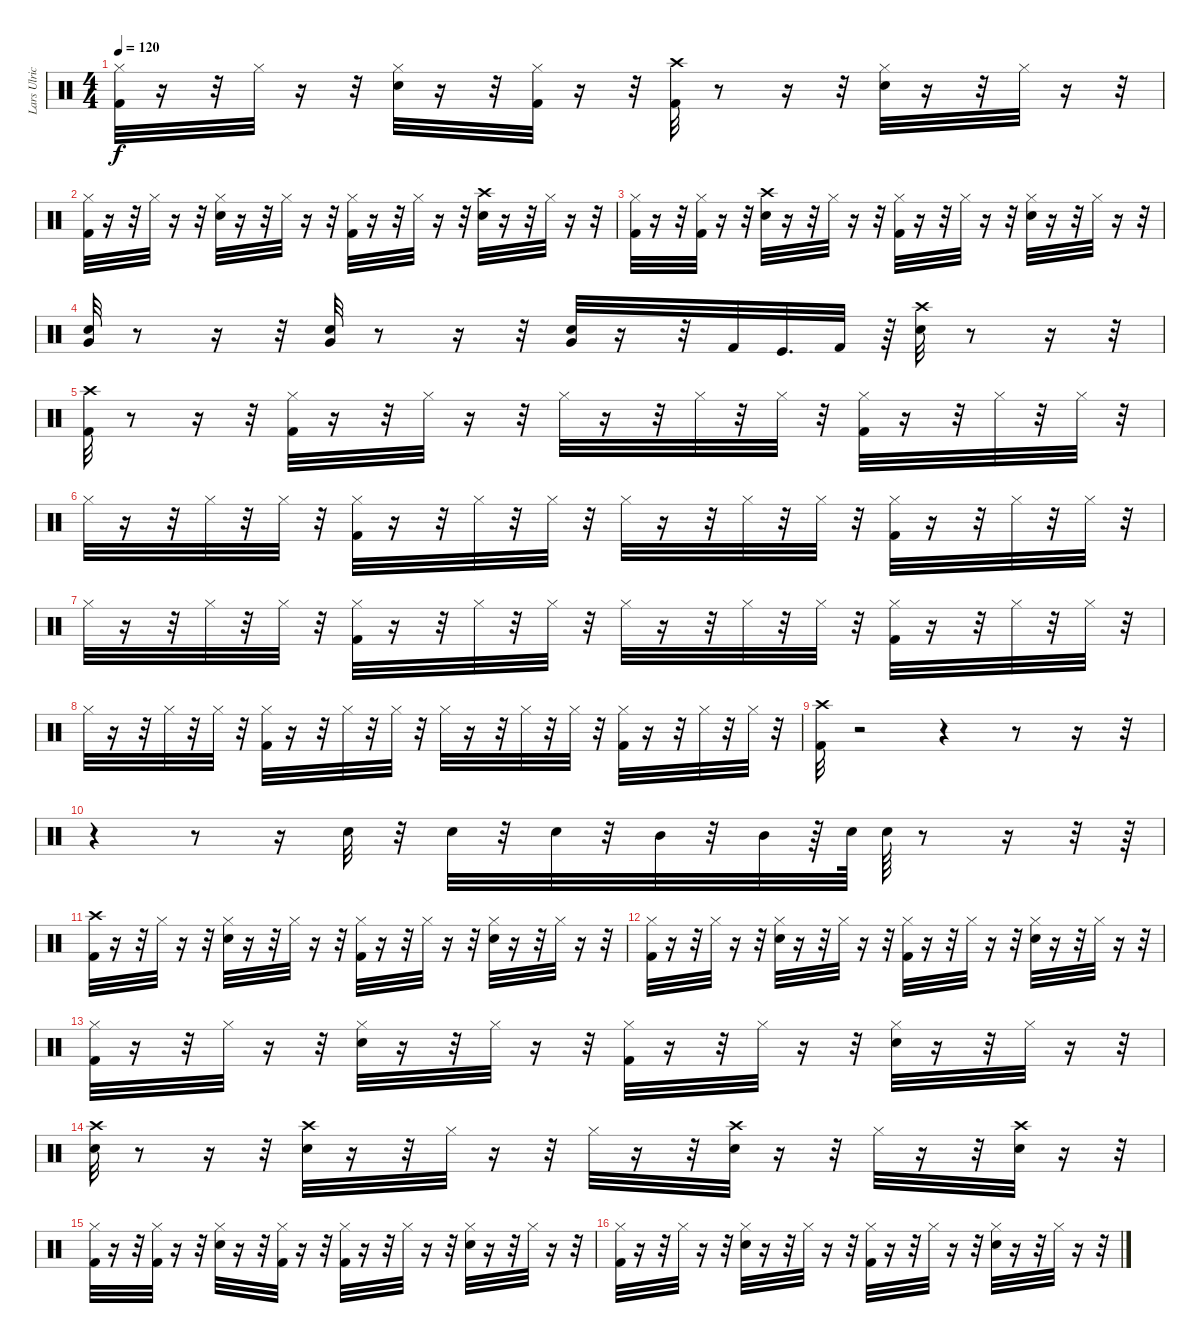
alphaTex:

\track ("Lars Ulrich" "Lars Ulric") {instrument percussion}
\staff {score}
\articulation defaults
\ts (4 4)
\tempo 120
\clef neutral
\ks c
("Kick (hit) 2" "Hi-Hat (closed)").32{dy f} r.16 r.32 "Hi-Hat (closed)".32 r.16 r.32 ("Snare (hit) 2" "Hi-Hat (closed)").32 r.16 r.32 ("Kick (hit) 2" "Hi-Hat (closed)").32 r.16 r.32 ("Crash high (hit)" "Kick (hit) 2").32 r.8 r.16 r.32 ("Hi-Hat (closed)" "Snare (hit) 2").32 r.16 r.32 "Hi-Hat (closed)".32 r.16 r.32 |
("Kick (hit) 2" "Hi-Hat (closed)").32 r.16 r.32 "Hi-Hat (closed)".32 r.16 r.32 ("Snare (hit) 2" "Hi-Hat (closed)").32 r.16 r.32 "Hi-Hat (closed)".32 r.16 r.32 ("Hi-Hat (closed)" "Kick (hit) 2").32 r.16 r.32 "Hi-Hat (closed)".32 r.16 r.32 ("Crash high (hit)" "Snare (hit) 2").32 r.16 r.32 "Hi-Hat (closed)".32 r.16 r.32 |
("Hi-Hat (closed)" "Kick (hit) 2").32 r.16 r.32 ("Hi-Hat (closed)" "Kick (hit) 2").32 r.16 r.32 ("Crash high (hit)" "Snare (hit) 2").32 r.16 r.32 "Hi-Hat (closed)".32 r.16 r.32 ("Kick (hit) 2" "Hi-Hat (closed)").32 r.16 r.32 "Hi-Hat (closed)".32 r.16 r.32 ("Hi-Hat (closed)" "Snare (hit) 2").32 r.16 r.32 "Hi-Hat (closed)".32 r.16 r.32 |
("Very Low Tom (hit)" "Snare (hit) 2").32 r.8 r.16 r.32 ("Very Low Tom (hit)" "Snare (hit) 2").32 r.8 r.16 r.32 ("Very Low Tom (hit)" "Snare (hit) 2").32 r.16 r.32 "Kick (hit) 2".32 "Kick (hit)".32{d} "Kick (hit) 2".32 r.64 ("Crash high (hit)" "Snare (hit) 2").32 r.8 r.16 r.32 |
("Kick (hit) 2" "Crash high (hit)").32 r.8 r.16 r.32 ("Hi-Hat (closed)" "Kick (hit) 2").32 r.16 r.32 "Hi-Hat (closed)".32 r.16 r.32 "Hi-Hat (closed)".32 r.16 r.32 "Hi-Hat (closed)".32 r.32 "Hi-Hat (closed)".32 r.32 ("Hi-Hat (closed)" "Kick (hit) 2").32 r.16 r.32 "Hi-Hat (closed)".32 r.32 "Hi-Hat (closed)".32 r.32 |
"Hi-Hat (closed)".32 r.16 r.32 "Hi-Hat (closed)".32 r.32 "Hi-Hat (closed)".32 r.32 ("Kick (hit) 2" "Hi-Hat (closed)").32 r.16 r.32 "Hi-Hat (closed)".32 r.32 "Hi-Hat (closed)".32 r.32 "Hi-Hat (closed)".32 r.16 r.32 "Hi-Hat (closed)".32 r.32 "Hi-Hat (closed)".32 r.32 ("Kick (hit) 2" "Hi-Hat (closed)").32 r.16 r.32 "Hi-Hat (closed)".32 r.32 "Hi-Hat (closed)".32 r.32 |
"Hi-Hat (closed)".32 r.16 r.32 "Hi-Hat (closed)".32 r.32 "Hi-Hat (closed)".32 r.32 ("Kick (hit) 2" "Hi-Hat (closed)").32 r.16 r.32 "Hi-Hat (closed)".32 r.32 "Hi-Hat (closed)".32 r.32 "Hi-Hat (closed)".32 r.16 r.32 "Hi-Hat (closed)".32 r.32 "Hi-Hat (closed)".32 r.32 ("Kick (hit) 2" "Hi-Hat (closed)").32 r.16 r.32 "Hi-Hat (closed)".32 r.32 "Hi-Hat (closed)".32 r.32 |
"Hi-Hat (closed)".32 r.16 r.32 "Hi-Hat (closed)".32 r.32 "Hi-Hat (closed)".32 r.32 ("Kick (hit) 2" "Hi-Hat (closed)").32 r.16 r.32 "Hi-Hat (closed)".32 r.32 "Hi-Hat (closed)".32 r.32 "Hi-Hat (closed)".32 r.16 r.32 "Hi-Hat (closed)".32 r.32 "Hi-Hat (closed)".32 r.32 ("Kick (hit) 2" "Hi-Hat (closed)").32 r.16 r.32 "Hi-Hat (closed)".32 r.32 "Hi-Hat (closed)".32 r.32 |
("Kick (hit) 2" "Crash high (hit)").32 r.2 r.4 r.8 r.16 r.32 |
r.4 r.8 r.16 "Snare (hit) 2".32 r.32 "Snare (hit) 2".32 r.32 "Snare (hit) 2".32 r.32 "Mid Tom (hit)".32 r.32 "Mid Tom (hit)".32 r.64 "Snare (hit) 2".64 "Snare (hit) 2".64 r.8 r.16 r.32 r.64 |
("Kick (hit) 2" "Crash high (hit)").32 r.16 r.32 "Hi-Hat (closed)".32 r.16 r.32 ("Snare (hit) 2" "Hi-Hat (closed)").32 r.16 r.32 "Hi-Hat (closed)".32 r.16 r.32 ("Hi-Hat (closed)" "Kick (hit) 2").32 r.16 r.32 "Hi-Hat (closed)".32 r.16 r.32 ("Snare (hit) 2" "Hi-Hat (closed)").32 r.16 r.32 "Hi-Hat (closed)".32 r.16 r.32 |
("Kick (hit) 2" "Hi-Hat (closed)").32 r.16 r.32 "Hi-Hat (closed)".32 r.16 r.32 ("Snare (hit) 2" "Hi-Hat (closed)").32 r.16 r.32 "Hi-Hat (closed)".32 r.16 r.32 ("Kick (hit) 2" "Hi-Hat (closed)").32 r.16 r.32 "Hi-Hat (closed)".32 r.16 r.32 ("Snare (hit) 2" "Hi-Hat (closed)").32 r.16 r.32 "Hi-Hat (closed)".32 r.16 r.32 |
("Kick (hit) 2" "Hi-Hat (closed)").32 r.16 r.32 "Hi-Hat (closed)".32 r.16 r.32 ("Snare (hit) 2" "Hi-Hat (closed)").32 r.16 r.32 "Hi-Hat (closed)".32 r.16 r.32 ("Kick (hit) 2" "Hi-Hat (closed)").32 r.16 r.32 "Hi-Hat (closed)".32 r.16 r.32 ("Snare (hit) 2" "Hi-Hat (closed)").32 r.16 r.32 "Hi-Hat (closed)".32 r.16 r.32 |
("Snare (hit) 2" "Crash high (hit)").32 r.8 r.16 r.32 ("Crash high (hit)" "Snare (hit) 2").32 r.16 r.32 "Hi-Hat (closed)".32 r.16 r.32 "Hi-Hat (closed)".32 r.16 r.32 ("Crash high (hit)" "Snare (hit) 2").32 r.16 r.32 "Hi-Hat (closed)".32 r.16 r.32 ("Crash high (hit)" "Snare (hit) 2").32 r.16 r.32 |
("Kick (hit) 2" "Hi-Hat (closed)").32 r.16 r.32 ("Kick (hit) 2" "Hi-Hat (closed)").32 r.16 r.32 ("Snare (hit) 2" "Hi-Hat (closed)").32 r.16 r.32 ("Kick (hit) 2" "Hi-Hat (closed)").32 r.16 r.32 ("Hi-Hat (closed)" "Kick (hit) 2").32 r.16 r.32 "Hi-Hat (closed)".32 r.16 r.32 ("Snare (hit) 2" "Hi-Hat (closed)").32 r.16 r.32 "Hi-Hat (closed)".32 r.16 r.32 |
("Kick (hit) 2" "Hi-Hat (closed)").32 r.16 r.32 "Hi-Hat (closed)".32 r.16 r.32 ("Snare (hit) 2" "Hi-Hat (closed)").32 r.16 r.32 "Hi-Hat (closed)".32 r.16 r.32 ("Kick (hit) 2" "Hi-Hat (closed)").32 r.16 r.32 "Hi-Hat (closed)".32 r.16 r.32 ("Snare (hit) 2" "Hi-Hat (closed)").32 r.16 r.32 "Hi-Hat (closed)".32 r.16 r.32
